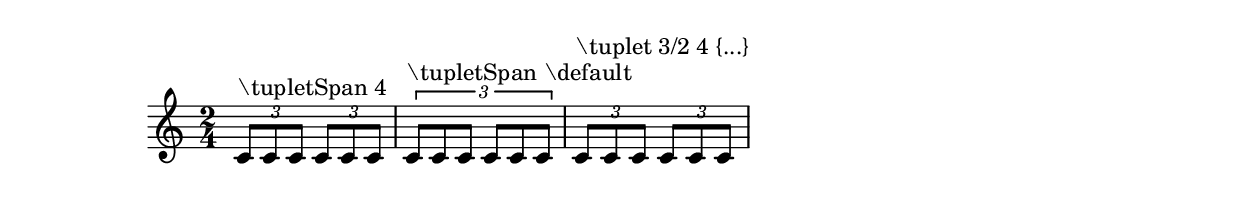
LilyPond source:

%% DO NOT EDIT this file manually; it was automatically
%% generated from the LilyPond Snippet Repository
%% (http://lsr.di.unimi.it).
%%
%% Make any changes in the LSR itself, or in
%% `Documentation/snippets/new/`, then run
%% `scripts/auxiliar/makelsr.pl`.
%%
%% This file is in the public domain.

\version "2.24.0"

\header {
  lsrtags = "rhythms, syntax-and-expressions"

  texidoc = "
The property @code{tupletSpannerDuration} sets how long each of the
tuplets contained within the brackets after @code{\\tuplet} should
last. Many consecutive tuplets can then be placed within a single
@code{\\tuplet} expression, thus saving typing.

There are several ways to set @code{tupletSpannerDuration}.  The
command @code{\\tupletSpan} sets it to a given duration, and clears it
when instead of a duration @code{\\default} is specified.  Another way
is to use an optional argument with @code{\\tuplet}.
"

  doctitle = "Entering several tuplets using only one \\tuplet command"
} % begin verbatim


\relative c' {
  \time 2/4
  \tupletSpan 4
  \tuplet 3/2 { c8^"\\tupletSpan 4" c c c c c }
  \tupletSpan \default
  \tuplet 3/2 { c8^"\\tupletSpan \\default" c c c c c }
  \tuplet 3/2 4 { c8^"\\tuplet 3/2 4 {...}" c c c c c }
}
